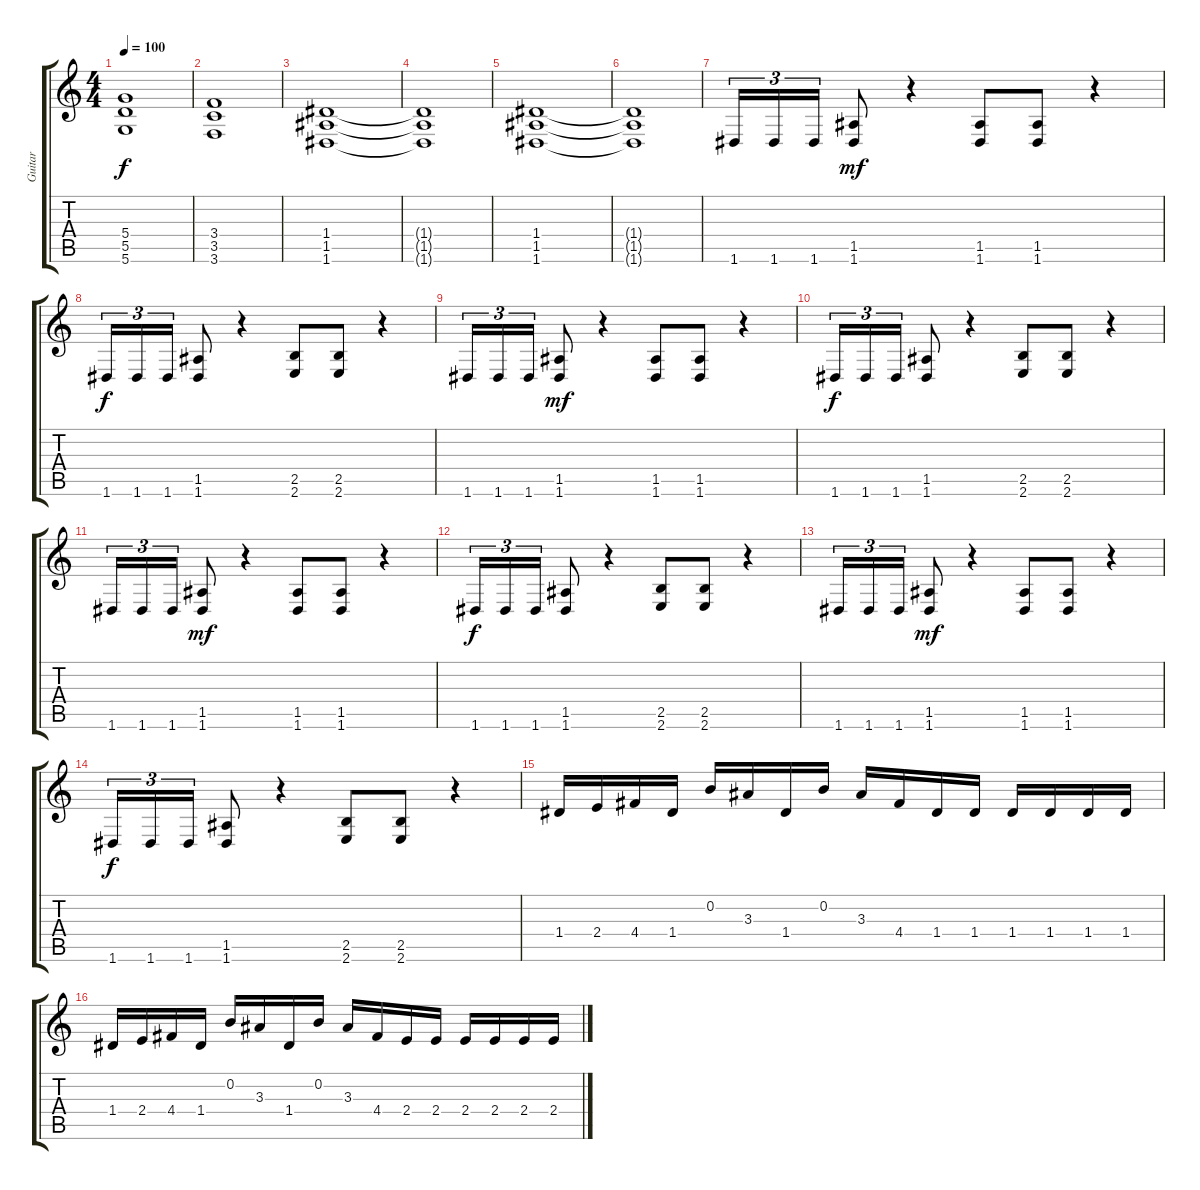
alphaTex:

\track ("Guitar" "Guitar") {instrument distortionguitar}
\staff {score tabs}
\tuning (E4 B3 G3 D3 A2 D2) {hide}
\ts (4 4)
\tempo 100
\clef g2
\ks c
(5.4 5.5 5.6).1{dy f volume 15 instrument distortionguitar} |
(3.4 3.5 3.6).1 |
(1.4 1.5 1.6).1 |
(1.4{t} 1.5{t} 1.6{t}).1 |
(1.4 1.5 1.6).1 |
(1.4{t} 1.5{t} 1.6{t}).1 |
1.6.16{tu (3 2)} 1.6.16{tu (3 2)} 1.6.16{tu (3 2)} (1.5 1.6).8{dy mf} r.4 (1.5 1.6).8 (1.5 1.6).8 r.4 |
1.6.16{tu (3 2) dy f} 1.6.16{tu (3 2)} 1.6.16{tu (3 2)} (1.5 1.6).8 r.4 (2.5 2.6).8 (2.5 2.6).8 r.4 |
1.6.16{tu (3 2)} 1.6.16{tu (3 2)} 1.6.16{tu (3 2)} (1.5 1.6).8{dy mf} r.4 (1.5 1.6).8 (1.5 1.6).8 r.4 |
1.6.16{tu (3 2) dy f} 1.6.16{tu (3 2)} 1.6.16{tu (3 2)} (1.5 1.6).8 r.4 (2.5 2.6).8 (2.5 2.6).8 r.4 |
1.6.16{tu (3 2)} 1.6.16{tu (3 2)} 1.6.16{tu (3 2)} (1.5 1.6).8{dy mf} r.4 (1.5 1.6).8 (1.5 1.6).8 r.4 |
1.6.16{tu (3 2) dy f} 1.6.16{tu (3 2)} 1.6.16{tu (3 2)} (1.5 1.6).8 r.4 (2.5 2.6).8 (2.5 2.6).8 r.4 |
1.6.16{tu (3 2)} 1.6.16{tu (3 2)} 1.6.16{tu (3 2)} (1.5 1.6).8{dy mf} r.4 (1.5 1.6).8 (1.5 1.6).8 r.4 |
1.6.16{tu (3 2) dy f} 1.6.16{tu (3 2)} 1.6.16{tu (3 2)} (1.5 1.6).8 r.4 (2.5 2.6).8 (2.5 2.6).8 r.4 |
1.4.16 2.4.16 4.4.16 1.4.16 0.2.16 3.3.16 1.4.16 0.2.16 3.3.16 4.4.16 1.4.16 1.4.16 1.4.16 1.4.16 1.4.16 1.4.16 |
1.4.16 2.4.16 4.4.16 1.4.16 0.2.16 3.3.16 1.4.16 0.2.16 3.3.16 4.4.16 2.4.16 2.4.16 2.4.16 2.4.16 2.4.16 2.4.16
